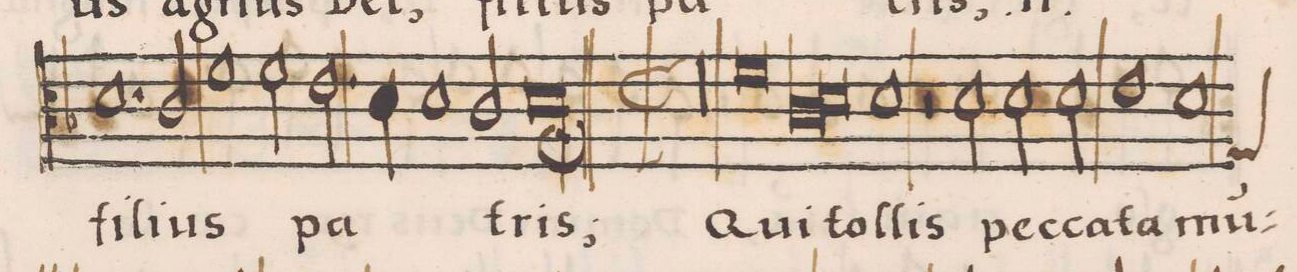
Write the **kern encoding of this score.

**kern	**text
*I"CANTVS	*
*clefC3	*
*k[b-]	*
*met(C|)	*
*M2/1	*
1.d\	fi-
2c/	-li-
=63-	=63-
1f\	-us-
2f\	.
2.e\	-pa-
=64-	=64-
4d\	.
1d\	.
2c/	.
=65-	=65-
0dl\;<	-tris;
=66||-	=66||-
*M2/1	*
*met(C|)	*
00r	.
=67-	=67-
=68-	=68-
0f\	Qui
=69-	=69-
*lig	*
1c\	tol-
1d\	.
*Xlig	*
=70-	=70-
1d\	-lis
2r	.
2d\	pec-
=71-	=71-
2d\	-ca-
2d\	-ta
1e\	mu(n)-
=72-	=72-
*custos:G	*
1d\	.
*-	*-
